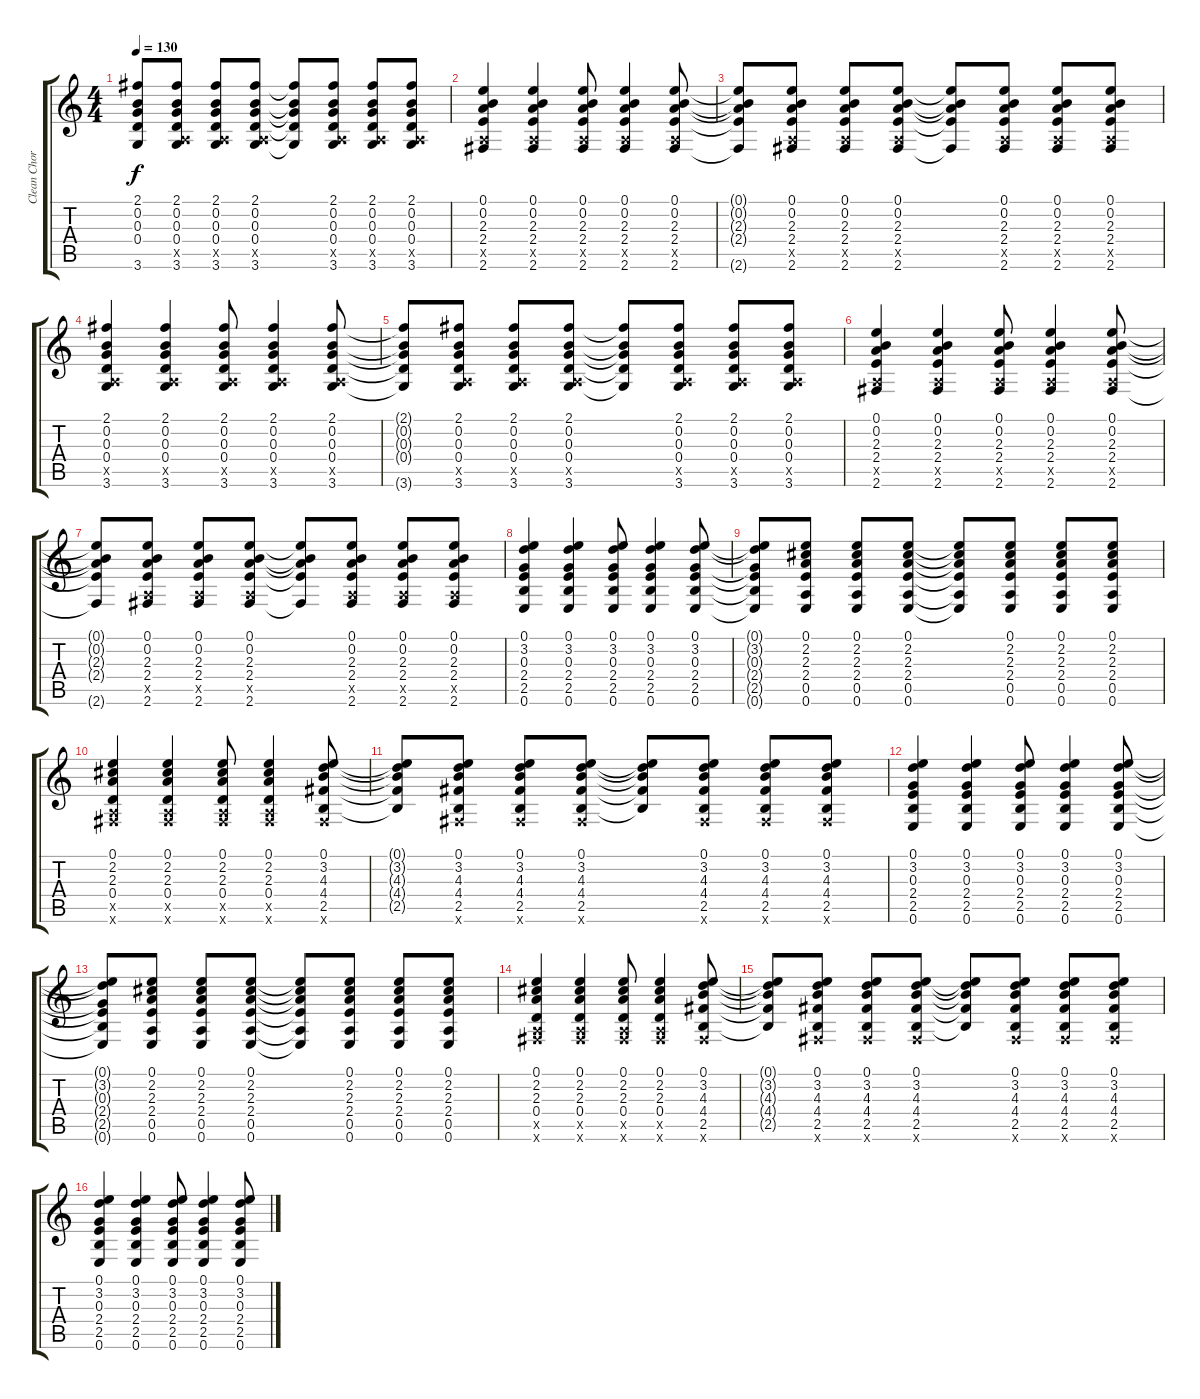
\track ("Clean Chorused" "Clean Chor") {instrument electricguitarclean}
\staff {score tabs}
\tuning (E4 B3 G3 D3 A2 E2) {hide}
\ts (4 4)
\tempo 130
\clef g2
\ks c
(2.1{t} 0.2{t} 0.3{t} 0.4{t} 3.6{t}).8{dy f} (2.1 0.2 0.3 0.4 0.5{x} 3.6).8 (2.1 0.2 0.3 0.4 0.5{x} 3.6).8 (2.1 0.2 0.3 0.4 0.5{x} 3.6).8 (2.1{t} 0.2{t} 0.3{t} 0.4{t} 3.6{t}).8 (2.1 0.2 0.3 0.4 0.5{x} 3.6).8 (2.1 0.2 0.3 0.4 0.5{x} 3.6).8 (2.1 0.2 0.3 0.4 0.5{x} 3.6).8 |
(0.1 0.2 2.3 2.4 0.5{x} 2.6).4 (0.1 0.2 2.3 2.4 0.5{x} 2.6).4 (0.1 0.2 2.3 2.4 0.5{x} 2.6).8 (0.1 0.2 2.3 2.4 0.5{x} 2.6).4 (0.1 0.2 2.3 2.4 0.5{x} 2.6).8 |
(0.1{t} 0.2{t} 2.3{t} 2.4{t} 2.6{t}).8 (0.1 0.2 2.3 2.4 0.5{x} 2.6).8 (0.1 0.2 2.3 2.4 0.5{x} 2.6).8 (0.1 0.2 2.3 2.4 0.5{x} 2.6).8 (0.1{t} 0.2{t} 2.3{t} 2.4{t} 2.6{t}).8 (0.1 0.2 2.3 2.4 0.5{x} 2.6).8 (0.1 0.2 2.3 2.4 0.5{x} 2.6).8 (0.1 0.2 2.3 2.4 0.5{x} 2.6).8 |
(2.1 0.2 0.3 0.4 0.5{x} 3.6).4 (2.1 0.2 0.3 0.4 0.5{x} 3.6).4 (2.1 0.2 0.3 0.4 0.5{x} 3.6).8 (2.1 0.2 0.3 0.4 0.5{x} 3.6).4 (2.1 0.2 0.3 0.4 0.5{x} 3.6).8 |
(2.1{t} 0.2{t} 0.3{t} 0.4{t} 3.6{t}).8 (2.1 0.2 0.3 0.4 0.5{x} 3.6).8 (2.1 0.2 0.3 0.4 0.5{x} 3.6).8 (2.1 0.2 0.3 0.4 0.5{x} 3.6).8 (2.1{t} 0.2{t} 0.3{t} 0.4{t} 3.6{t}).8 (2.1 0.2 0.3 0.4 0.5{x} 3.6).8 (2.1 0.2 0.3 0.4 0.5{x} 3.6).8 (2.1 0.2 0.3 0.4 0.5{x} 3.6).8 |
(0.1 0.2 2.3 2.4 0.5{x} 2.6).4 (0.1 0.2 2.3 2.4 0.5{x} 2.6).4 (0.1 0.2 2.3 2.4 0.5{x} 2.6).8 (0.1 0.2 2.3 2.4 0.5{x} 2.6).4 (0.1 0.2 2.3 2.4 0.5{x} 2.6).8 |
(0.1{t} 0.2{t} 2.3{t} 2.4{t} 2.6{t}).8 (0.1 0.2 2.3 2.4 0.5{x} 2.6).8 (0.1 0.2 2.3 2.4 0.5{x} 2.6).8 (0.1 0.2 2.3 2.4 0.5{x} 2.6).8 (0.1{t} 0.2{t} 2.3{t} 2.4{t} 2.6{t}).8 (0.1 0.2 2.3 2.4 0.5{x} 2.6).8 (0.1 0.2 2.3 2.4 0.5{x} 2.6).8 (0.1 0.2 2.3 2.4 0.5{x} 2.6).8 |
(0.1 3.2 0.3 2.4 2.5 0.6).4 (0.1 3.2 0.3 2.4 2.5 0.6).4 (0.1 3.2 0.3 2.4 2.5 0.6).8 (0.1 3.2 0.3 2.4 2.5 0.6).4 (0.1 3.2 0.3 2.4 2.5 0.6).8 |
(0.1{t} 3.2{t} 0.3{t} 2.4{t} 2.5{t} 0.6{t}).8 (0.1 2.2 2.3 2.4 0.5 0.6).8 (0.1 2.2 2.3 2.4 0.5 0.6).8 (0.1 2.2 2.3 2.4 0.5 0.6).8 (0.1{t} 2.2{t} 2.3{t} 2.4{t} 0.5{t} 0.6{t}).8 (0.1 2.2 2.3 2.4 0.5 0.6).8 (0.1 2.2 2.3 2.4 0.5 0.6).8 (0.1 2.2 2.3 2.4 0.5 0.6).8 |
(0.1 2.2 2.3 0.4 0.5{x} 2.6{x}).4 (0.1 2.2 2.3 0.4 0.5{x} 2.6{x}).4 (0.1 2.2 2.3 0.4 0.5{x} 2.6{x}).8 (0.1 2.2 2.3 0.4 0.5{x} 2.6{x}).4 (0.1 3.2 4.3 4.4 2.5 2.6{x}).8 |
(0.1{t} 3.2{t} 4.3{t} 4.4{t} 2.5{t}).8 (0.1 3.2 4.3 4.4 2.5 2.6{x}).8 (0.1 3.2 4.3 4.4 2.5 2.6{x}).8 (0.1 3.2 4.3 4.4 2.5 2.6{x}).8 (0.1{t} 3.2{t} 4.3{t} 4.4{t} 2.5{t}).8 (0.1 3.2 4.3 4.4 2.5 2.6{x}).8 (0.1 3.2 4.3 4.4 2.5 2.6{x}).8 (0.1 3.2 4.3 4.4 2.5 2.6{x}).8 |
(0.1 3.2 0.3 2.4 2.5 0.6).4 (0.1 3.2 0.3 2.4 2.5 0.6).4 (0.1 3.2 0.3 2.4 2.5 0.6).8 (0.1 3.2 0.3 2.4 2.5 0.6).4 (0.1 3.2 0.3 2.4 2.5 0.6).8 |
(0.1{t} 3.2{t} 0.3{t} 2.4{t} 2.5{t} 0.6{t}).8 (0.1 2.2 2.3 2.4 0.5 0.6).8 (0.1 2.2 2.3 2.4 0.5 0.6).8 (0.1 2.2 2.3 2.4 0.5 0.6).8 (0.1{t} 2.2{t} 2.3{t} 2.4{t} 0.5{t} 0.6{t}).8 (0.1 2.2 2.3 2.4 0.5 0.6).8 (0.1 2.2 2.3 2.4 0.5 0.6).8 (0.1 2.2 2.3 2.4 0.5 0.6).8 |
(0.1 2.2 2.3 0.4 0.5{x} 2.6{x}).4 (0.1 2.2 2.3 0.4 0.5{x} 2.6{x}).4 (0.1 2.2 2.3 0.4 0.5{x} 2.6{x}).8 (0.1 2.2 2.3 0.4 0.5{x} 2.6{x}).4 (0.1 3.2 4.3 4.4 2.5 2.6{x}).8 |
(0.1{t} 3.2{t} 4.3{t} 4.4{t} 2.5{t}).8 (0.1 3.2 4.3 4.4 2.5 2.6{x}).8 (0.1 3.2 4.3 4.4 2.5 2.6{x}).8 (0.1 3.2 4.3 4.4 2.5 2.6{x}).8 (0.1{t} 3.2{t} 4.3{t} 4.4{t} 2.5{t}).8 (0.1 3.2 4.3 4.4 2.5 2.6{x}).8 (0.1 3.2 4.3 4.4 2.5 2.6{x}).8 (0.1 3.2 4.3 4.4 2.5 2.6{x}).8 |
(0.1 3.2 0.3 2.4 2.5 0.6).4 (0.1 3.2 0.3 2.4 2.5 0.6).4 (0.1 3.2 0.3 2.4 2.5 0.6).8 (0.1 3.2 0.3 2.4 2.5 0.6).4 (0.1 3.2 0.3 2.4 2.5 0.6).8
